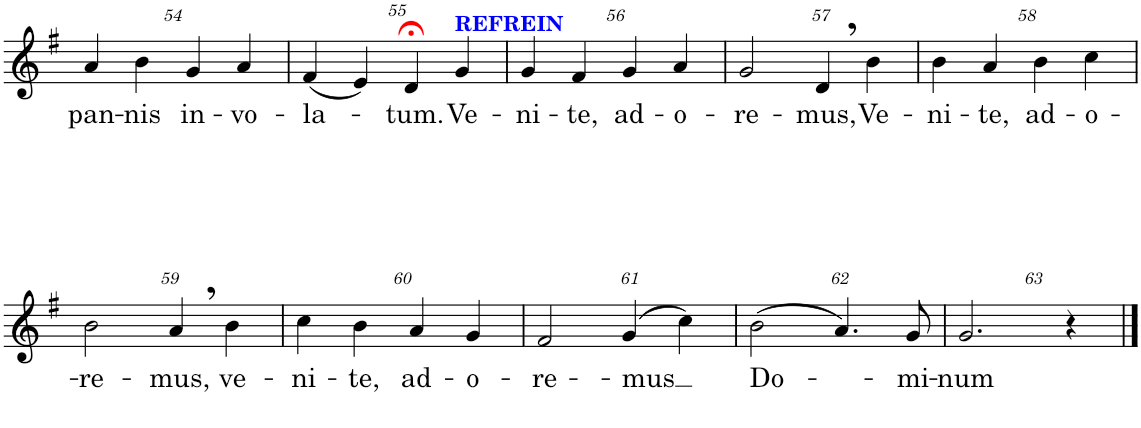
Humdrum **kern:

**kern	**text
*part1	*part1
*staff1	*staff1
*I"Sopraan	*
!!LO:PB:g=z
*clefG2	*
*k[f#]	*
*M4/4	*
*met(c)	*
=54	=54
!	!LO:LY:b
4a/	pan-
!	!LO:LY:b
4b\	-nis
!	!LO:LY:b
4g/	in-
!	!LO:LY:b
4a/	-vo-
=55	=55
!	!LO:LY:b
(4f#/	-la-
4e/)	.
!	!LO:LY:b
4d;</	-tum.
!LO:TX:a:B:color=#0000FF:t=REFREIN	!
!	!LO:LY:b
4g/	Ve-
=56	=56
!	!LO:LY:b
4g/	-ni-
!	!LO:LY:b
4f#/	-te,
!	!LO:LY:b
4g/	ad-
!	!LO:LY:b
4a/	-o-
=57	=57
!	!LO:LY:b
2g/	-re-
!	!LO:LY:b
4d,/	-mus,
!	!LO:LY:b
4b\	Ve-
=58	=58
!	!LO:LY:b
4b\	-ni-
!	!LO:LY:b
4a/	-te,
!	!LO:LY:b
4b\	ad-
!	!LO:LY:b
4cc\	-o-
!!LO:LB:g=z
=59	=59
!	!LO:LY:b
2b\	-re-
!	!LO:LY:b
4a,/	-mus,
!	!LO:LY:b
4b\	ve-
=60	=60
!	!LO:LY:b
4cc\	-ni-
!	!LO:LY:b
4b\	-te,
!	!LO:LY:b
4a/	ad-
!	!LO:LY:b
4g/	-o-
=61	=61
!	!LO:LY:b
2f#/	-re-
!	!LO:LY:b
(4g/	-mus
4cc\)	.
=62	=62
!	!LO:LY:b
(2b\	Do-
4.a/)	.
!	!LO:LY:b
8g/	-mi-
=63	=63
!	!LO:LY:b
2.g/	-num
4r	.
==	==
*-	*-
